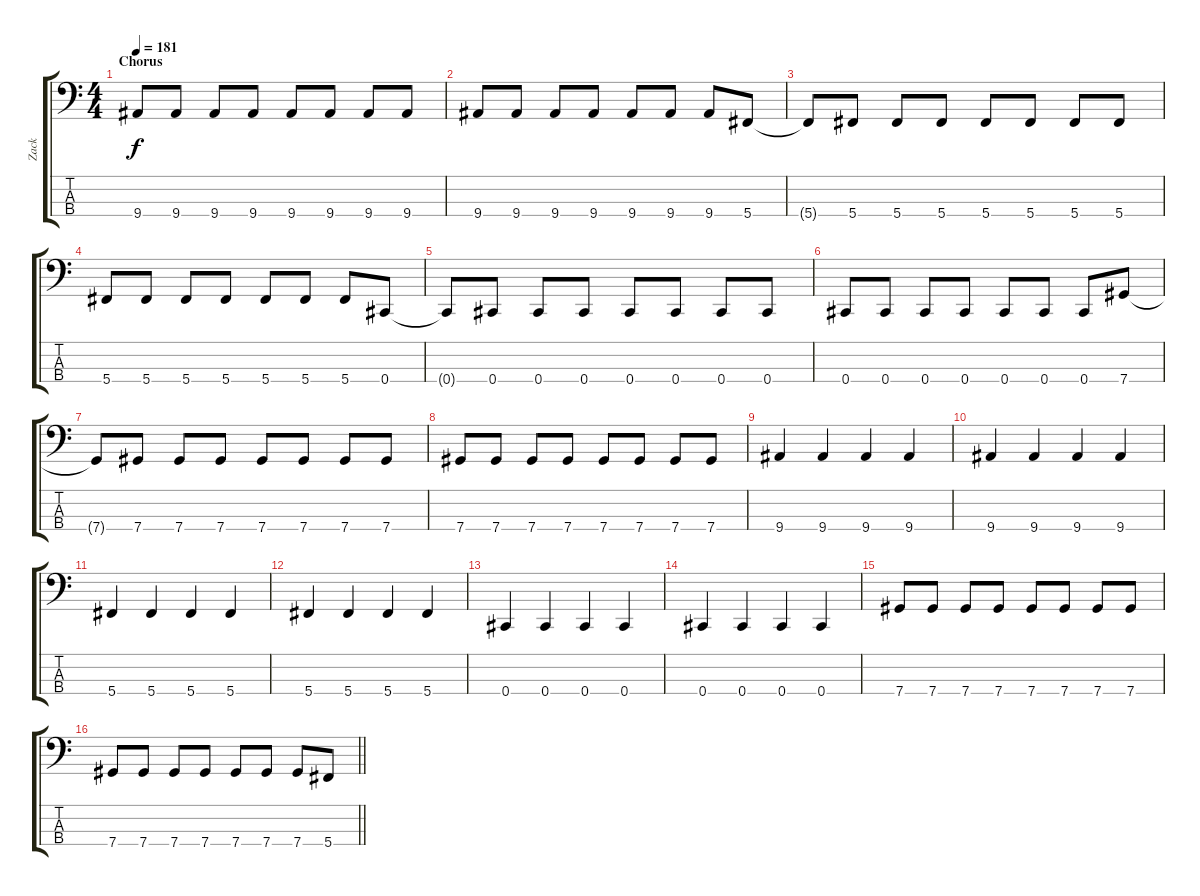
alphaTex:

\track ("Zack" "Zack") {instrument electricbassfinger}
\staff {score tabs}
\tuning (Gb2 Db2 Ab1 Db1) {hide}
\ts (4 4)
\section ("" "Chorus")
\tempo 181
\clef f4
\ks c
9.4{t}.8{dy f} 9.4.8 9.4.8 9.4.8 9.4.8 9.4.8 9.4.8 9.4.8 |
9.4.8 9.4.8 9.4.8 9.4.8 9.4.8 9.4.8 9.4.8 5.4.8 |
5.4{t}.8 5.4.8 5.4.8 5.4.8 5.4.8 5.4.8 5.4.8 5.4.8 |
5.4.8 5.4.8 5.4.8 5.4.8 5.4.8 5.4.8 5.4.8 0.4.8 |
0.4{t}.8 0.4.8 0.4.8 0.4.8 0.4.8 0.4.8 0.4.8 0.4.8 |
0.4.8 0.4.8 0.4.8 0.4.8 0.4.8 0.4.8 0.4.8 7.4.8 |
7.4{t}.8 7.4.8 7.4.8 7.4.8 7.4.8 7.4.8 7.4.8 7.4.8 |
7.4.8 7.4.8 7.4.8 7.4.8 7.4.8 7.4.8 7.4.8 7.4.8 |
9.4.4 9.4.4 9.4.4 9.4.4 |
9.4.4 9.4.4 9.4.4 9.4.4 |
5.4.4 5.4.4 5.4.4 5.4.4 |
5.4.4 5.4.4 5.4.4 5.4.4 |
0.4.4 0.4.4 0.4.4 0.4.4 |
0.4.4 0.4.4 0.4.4 0.4.4 |
7.4.8 7.4.8 7.4.8 7.4.8 7.4.8 7.4.8 7.4.8 7.4.8 |
\barLineRight lightlight
7.4.8 7.4.8 7.4.8 7.4.8 7.4.8 7.4.8 7.4.8 5.4.8
